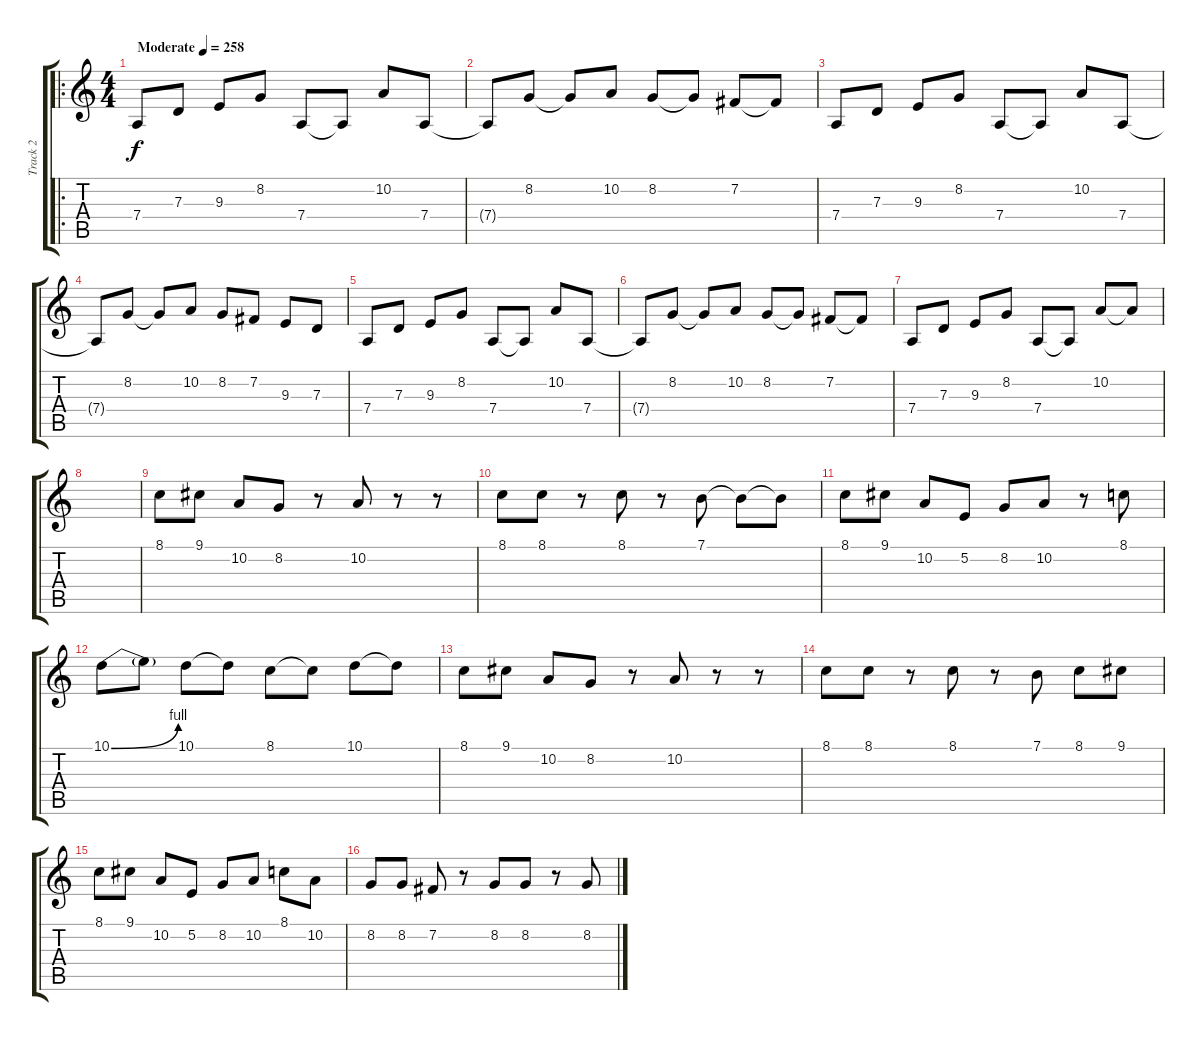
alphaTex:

\track ("Track 2" "Track 2") {instrument lead5charang}
\staff {score tabs}
\tuning (E4 B3 G3 D3 A2 E2) {hide}
\ro
\ts (4 4)
\tempo (258 "Moderate")
\clef g2
\ks c
7.4.8{dy f instrument lead5charang} 7.3.8 9.3.8 8.2.8 7.4.8 7.4{t}.8 10.2.8 7.4.8 |
7.4{t}.8 8.2.8 8.2{t}.8 10.2.8 8.2.8 8.2{t}.8 7.2.8 7.2{t}.8 |
7.4.8 7.3.8 9.3.8 8.2.8 7.4.8 7.4{t}.8 10.2.8 7.4.8 |
7.4{t}.8 8.2.8 8.2{t}.8 10.2.8 8.2.8 7.2.8 9.3.8 7.3.8 |
7.4.8 7.3.8 9.3.8 8.2.8 7.4.8 7.4{t}.8 10.2.8 7.4.8 |
7.4{t}.8 8.2.8 8.2{t}.8 10.2.8 8.2.8 8.2{t}.8 7.2.8 7.2{t}.8 |
7.4.8 7.3.8 9.3.8 8.2.8 7.4.8 7.4{t}.8 10.2.8 10.2{t}.8 |
|
8.1.8 9.1.8 10.2.8 8.2.8 r.8 10.2.8 r.8 r.8 |
8.1.8 8.1.8 r.8 8.1.8 r.8 7.1.8 7.1{t}.8 7.1{t}.8 |
8.1.8 9.1.8 10.2.8 5.2.8 8.2.8 10.2.8 r.8 8.1.8 |
10.1{be (bend 0 0 60 4)}.8 10.1{t}.8 10.1.8 10.1{t}.8 8.1.8 8.1{t}.8 10.1.8 10.1{t}.8 |
8.1.8 9.1.8 10.2.8 8.2.8 r.8 10.2.8 r.8 r.8 |
8.1.8 8.1.8 r.8 8.1.8 r.8 7.1.8 8.1.8 9.1.8 |
8.1.8 9.1.8 10.2.8 5.2.8 8.2.8 10.2.8 8.1.8 10.2.8 |
8.2.8 8.2.8 7.2.8 r.8 8.2.8 8.2.8 r.8 8.2.8
